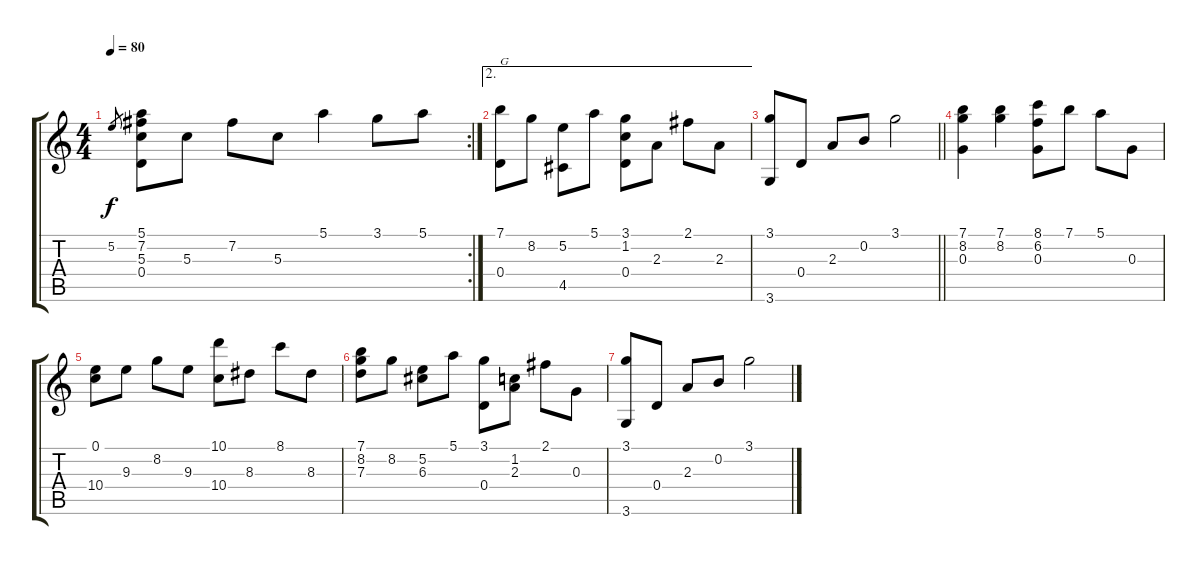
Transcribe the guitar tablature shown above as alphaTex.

\track "" {instrument acousticguitarnylon}
\staff {score tabs}
\tuning (E4 B3 G3 D3 A2 E2) {hide}
\rc 2
\ts (4 4)
\tempo 80
\clef g2
\ks c
5.2.8{gr dy f} (5.1 7.2 5.3 0.4).8 5.3.8 7.2.8 5.3.8 5.1.4 3.1.8 5.1.8 |
\ae 2
(7.1 0.4).8{txt "G"} 8.2.8 (5.2 4.5).8 5.1.8 (3.1 1.2 0.4).8 2.3.8 2.1.8 2.3.8 |
\barLineRight lightlight
(3.1 3.6).8 0.4.8 2.3.8 0.2.8 3.1.2 |
(7.1 8.2 0.3).4 (7.1 8.2).4 (8.1 6.2 0.3).8 7.1.8 5.1.8 0.3.8 |
(0.1 10.4).8 9.3.8 8.2.8 9.3.8 (10.1 10.4).8 8.3.8 8.1.8 8.3.8 |
(7.1 8.2 7.3).8 8.2.8 (5.2 6.3).8 5.1.8 (3.1 0.4).8 (1.2 2.3).8 2.1.8 0.3.8 |
(3.1 3.6).8 0.4.8 2.3.8 0.2.8 3.1.2
